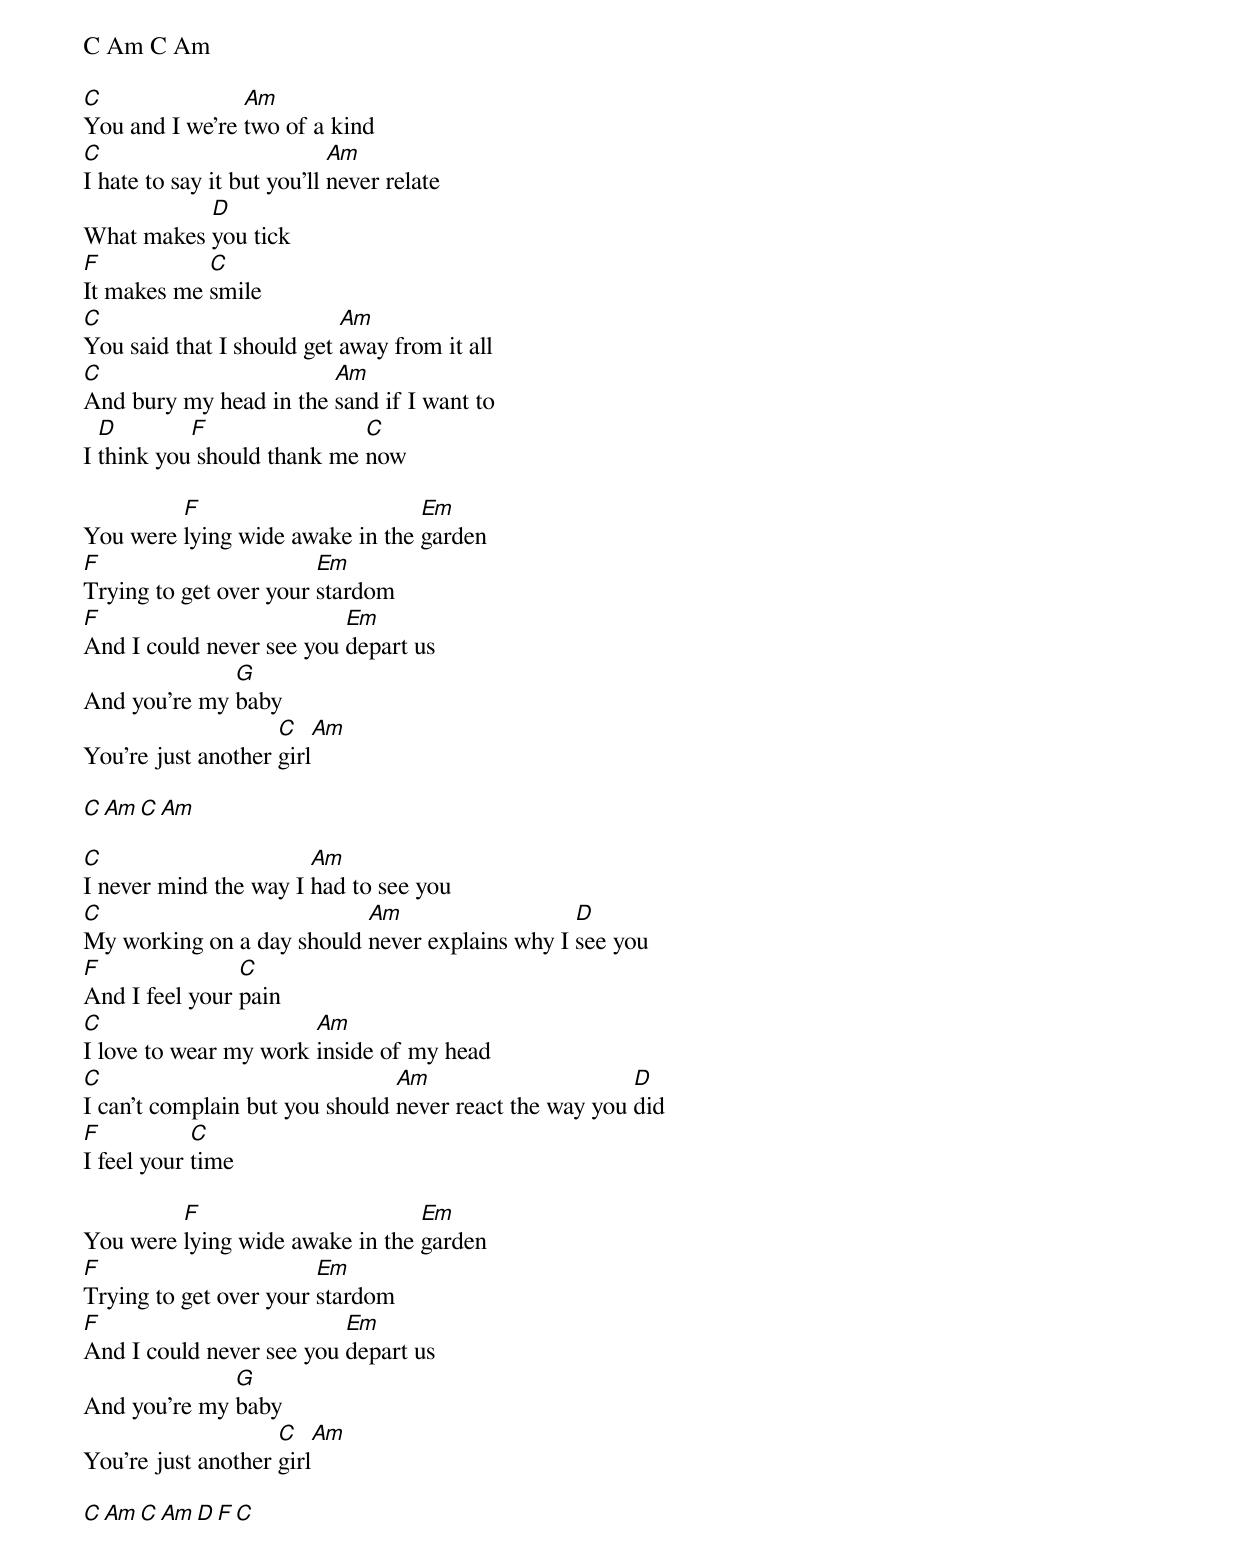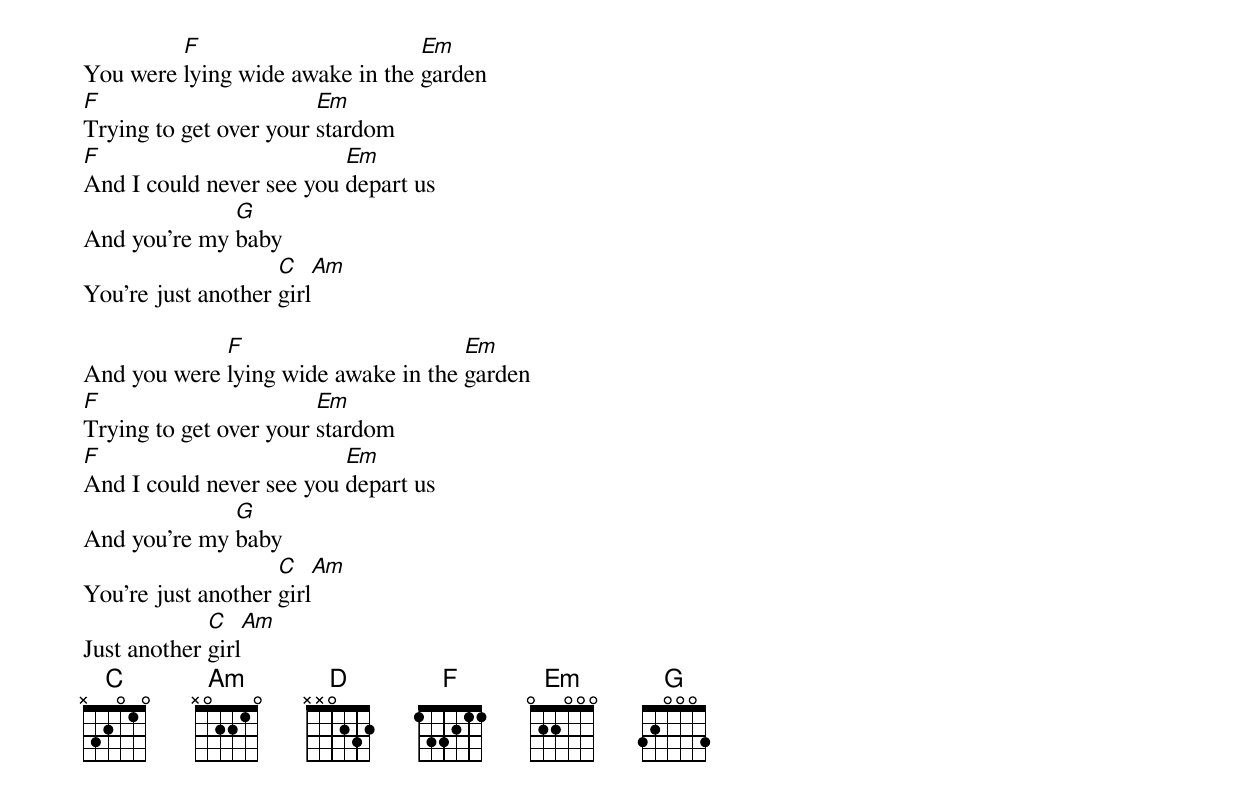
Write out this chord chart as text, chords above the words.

C Am C Am

C               Am
You and I we're two of a kind
C                           Am
I hate to say it but you'll never relate
           D
What makes you tick
F           C
It makes me smile
C                          Am
You said that I should get away from it all
C                       Am
And bury my head in the sand if I want to
  D        F                C
I think you should thank me now

         F                       Em
You were lying wide awake in the garden
F                       Em
Trying to get over your stardom
F                         Em
And I could never see you depart us
              G
And you're my baby
                    C   Am
You're just another girl

C Am C Am

C                      Am
I never mind the way I had to see you
C                          Am                   D
My working on a day should never explains why I see you
F               C
And I feel your pain
C                      Am
I love to wear my work inside of my head
C                               Am                      D
I can't complain but you should never react the way you did
F           C
I feel your time

         F                       Em
You were lying wide awake in the garden
F                       Em
Trying to get over your stardom
F                         Em
And I could never see you depart us
              G
And you're my baby
                    C   Am
You're just another girl

C Am C Am D F C

         F                       Em
You were lying wide awake in the garden
F                       Em
Trying to get over your stardom
F                         Em
And I could never see you depart us
              G
And you're my baby
                    C   Am
You're just another girl

             F                       Em
And you were lying wide awake in the garden
F                       Em
Trying to get over your stardom
F                         Em
And I could never see you depart us
              G
And you're my baby
                    C   Am
You're just another girl
             C   Am
Just another girl
